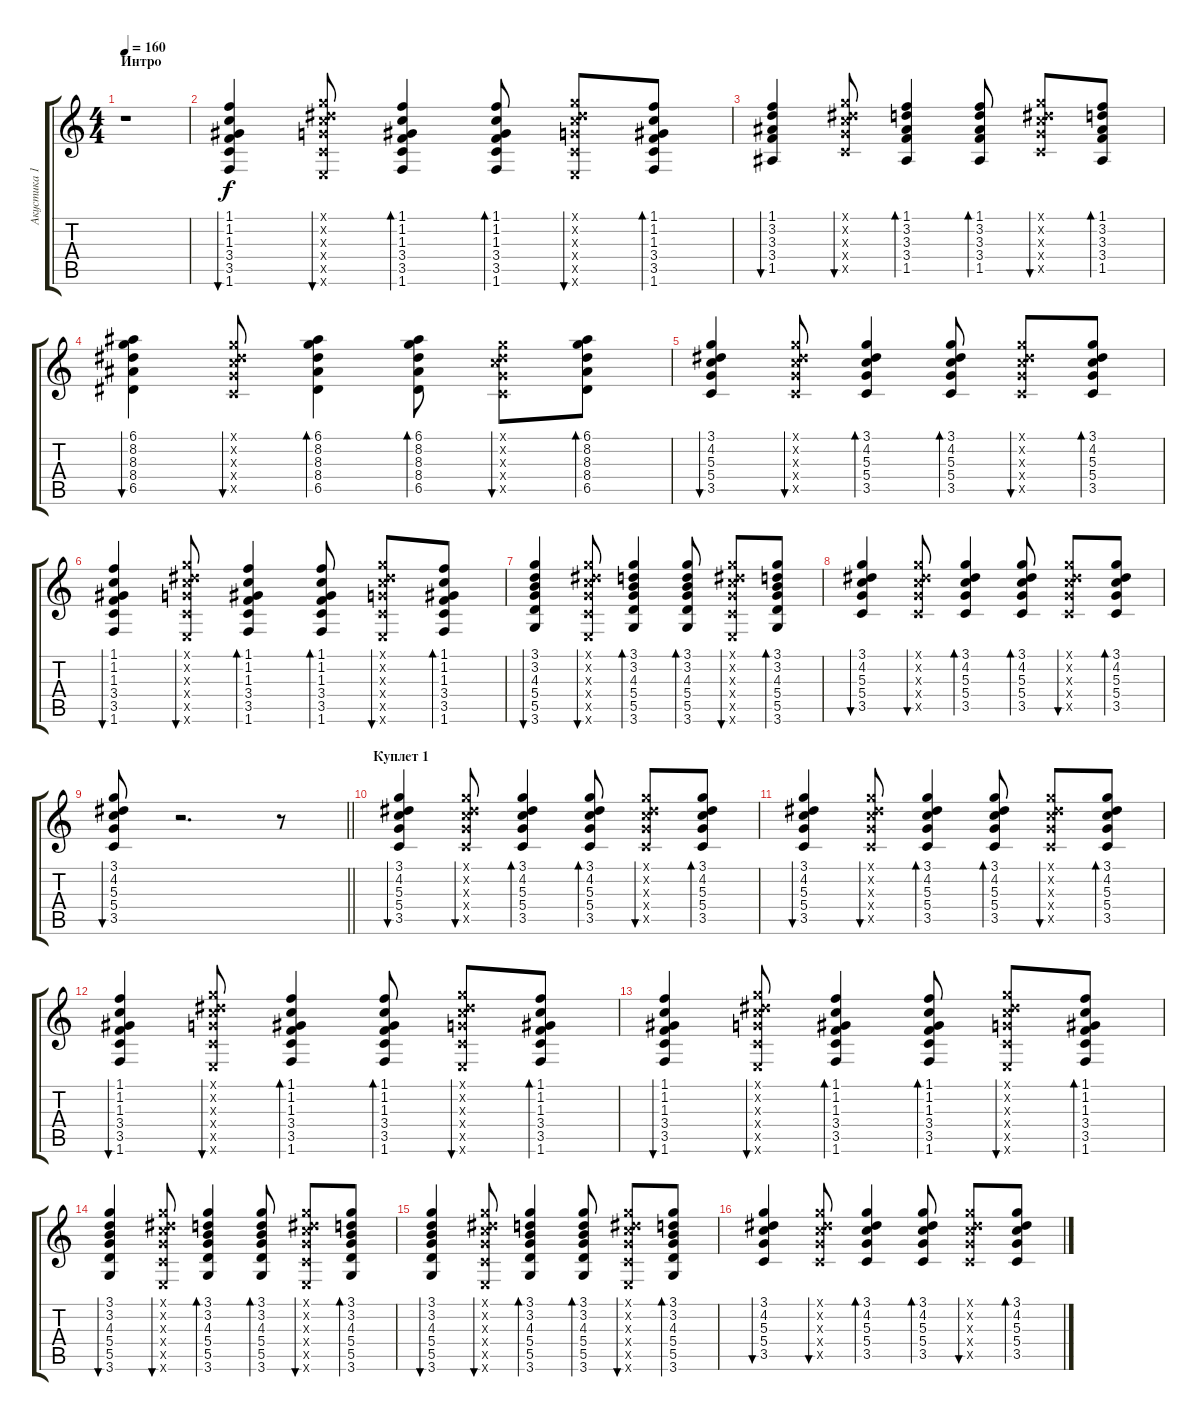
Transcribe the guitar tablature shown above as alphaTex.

\track ("Акустика 1" "Акустика 1") {instrument acousticguitarsteel}
\staff {score tabs}
\tuning (E4 B3 G3 D3 A2 E2) {hide}
\ts (4 4)
\section ("" "Интро")
\tempo 160
\clef g2
\ks c
r.1{dy f instrument acousticguitarsteel} |
(1.1 1.2 1.3 3.4 3.5 1.6).4{bu 60} (3.1{x} 4.2{x} 5.3{x} 5.4{x} 3.5{x} 0.6{x}).8{bu 60} (1.1 1.2 1.3 3.4 3.5 1.6).4{bd 60} (1.1 1.2 1.3 3.4 3.5 1.6).8{bd 60} (3.1{x} 4.2{x} 5.3{x} 5.4{x} 3.5{x} 0.6{x}).8{bu 60} (1.1 1.2 1.3 3.4 3.5 1.6).8{bd 60} |
(1.1 3.2 3.3 3.4 1.5).4{bu 60} (3.1{x} 4.2{x} 5.3{x} 5.4{x} 3.5{x}).8{bu 60} (1.1 3.2 3.3 3.4 1.5).4{bd 60} (1.1 3.2 3.3 3.4 1.5).8{bd 60} (3.1{x} 4.2{x} 5.3{x} 5.4{x} 3.5{x}).8{bu 60} (1.1 3.2 3.3 3.4 1.5).8{bd 60} |
(6.1 8.2 8.3 8.4 6.5).4{bu 60} (3.1{x} 4.2{x} 5.3{x} 5.4{x} 3.5{x}).8{bu 60} (6.1 8.2 8.3 8.4 6.5).4{bd 60} (6.1 8.2 8.3 8.4 6.5).8{bd 60} (3.1{x} 4.2{x} 5.3{x} 5.4{x} 3.5{x}).8{bu 60} (6.1 8.2 8.3 8.4 6.5).8{bd 60} |
(3.1 4.2 5.3 5.4 3.5).4{bu 60} (3.1{x} 4.2{x} 5.3{x} 5.4{x} 3.5{x}).8{bu 60} (3.1 4.2 5.3 5.4 3.5).4{bd 60} (3.1 4.2 5.3 5.4 3.5).8{bd 60} (3.1{x} 4.2{x} 5.3{x} 5.4{x} 3.5{x}).8{bu 60} (3.1 4.2 5.3 5.4 3.5).8{bd 60} |
(1.1 1.2 1.3 3.4 3.5 1.6).4{bu 60} (3.1{x} 4.2{x} 5.3{x} 5.4{x} 3.5{x} 0.6{x}).8{bu 60} (1.1 1.2 1.3 3.4 3.5 1.6).4{bd 60} (1.1 1.2 1.3 3.4 3.5 1.6).8{bd 60} (3.1{x} 4.2{x} 5.3{x} 5.4{x} 3.5{x} 0.6{x}).8{bu 60} (1.1 1.2 1.3 3.4 3.5 1.6).8{bd 60} |
(3.1 3.2 4.3 5.4 5.5 3.6).4{bu 60} (3.1{x} 4.2{x} 5.3{x} 5.4{x} 3.5{x} 0.6{x}).8{bu 60} (3.1 3.2 4.3 5.4 5.5 3.6).4{bd 60} (3.1 3.2 4.3 5.4 5.5 3.6).8{bd 60} (3.1{x} 4.2{x} 5.3{x} 5.4{x} 3.5{x} 0.6{x}).8{bu 60} (3.1 3.2 4.3 5.4 5.5 3.6).8{bd 60} |
(3.1 4.2 5.3 5.4 3.5).4{bu 60} (3.1{x} 4.2{x} 5.3{x} 5.4{x} 3.5{x}).8{bu 60} (3.1 4.2 5.3 5.4 3.5).4{bd 60} (3.1 4.2 5.3 5.4 3.5).8{bd 60} (3.1{x} 4.2{x} 5.3{x} 5.4{x} 3.5{x}).8{bu 60} (3.1 4.2 5.3 5.4 3.5).8{bd 60} |
\barLineRight lightlight
(3.1 4.2 5.3 5.4 3.5).8{bu 60} r.2{d} r.8 |
\section ("" "Куплет 1")
(3.1 4.2 5.3 5.4 3.5).4{bu 60} (3.1{x} 4.2{x} 5.3{x} 5.4{x} 3.5{x}).8{bu 60} (3.1 4.2 5.3 5.4 3.5).4{bd 60} (3.1 4.2 5.3 5.4 3.5).8{bd 60} (3.1{x} 4.2{x} 5.3{x} 5.4{x} 3.5{x}).8{bu 60} (3.1 4.2 5.3 5.4 3.5).8{bd 60} |
(3.1 4.2 5.3 5.4 3.5).4{bu 60} (3.1{x} 4.2{x} 5.3{x} 5.4{x} 3.5{x}).8{bu 60} (3.1 4.2 5.3 5.4 3.5).4{bd 60} (3.1 4.2 5.3 5.4 3.5).8{bd 60} (3.1{x} 4.2{x} 5.3{x} 5.4{x} 3.5{x}).8{bu 60} (3.1 4.2 5.3 5.4 3.5).8{bd 60} |
(1.1 1.2 1.3 3.4 3.5 1.6).4{bu 60} (3.1{x} 4.2{x} 5.3{x} 5.4{x} 3.5{x} 0.6{x}).8{bu 60} (1.1 1.2 1.3 3.4 3.5 1.6).4{bd 60} (1.1 1.2 1.3 3.4 3.5 1.6).8{bd 60} (3.1{x} 4.2{x} 5.3{x} 5.4{x} 3.5{x} 0.6{x}).8{bu 60} (1.1 1.2 1.3 3.4 3.5 1.6).8{bd 60} |
(1.1 1.2 1.3 3.4 3.5 1.6).4{bu 60} (3.1{x} 4.2{x} 5.3{x} 5.4{x} 3.5{x} 0.6{x}).8{bu 60} (1.1 1.2 1.3 3.4 3.5 1.6).4{bd 60} (1.1 1.2 1.3 3.4 3.5 1.6).8{bd 60} (3.1{x} 4.2{x} 5.3{x} 5.4{x} 3.5{x} 0.6{x}).8{bu 60} (1.1 1.2 1.3 3.4 3.5 1.6).8{bd 60} |
(3.1 3.2 4.3 5.4 5.5 3.6).4{bu 60} (3.1{x} 4.2{x} 5.3{x} 5.4{x} 3.5{x} 0.6{x}).8{bu 60} (3.1 3.2 4.3 5.4 5.5 3.6).4{bd 60} (3.1 3.2 4.3 5.4 5.5 3.6).8{bd 60} (3.1{x} 4.2{x} 5.3{x} 5.4{x} 3.5{x} 0.6{x}).8{bu 60} (3.1 3.2 4.3 5.4 5.5 3.6).8{bd 60} |
(3.1 3.2 4.3 5.4 5.5 3.6).4{bu 60} (3.1{x} 4.2{x} 5.3{x} 5.4{x} 3.5{x} 0.6{x}).8{bu 60} (3.1 3.2 4.3 5.4 5.5 3.6).4{bd 60} (3.1 3.2 4.3 5.4 5.5 3.6).8{bd 60} (3.1{x} 4.2{x} 5.3{x} 5.4{x} 3.5{x} 0.6{x}).8{bu 60} (3.1 3.2 4.3 5.4 5.5 3.6).8{bd 60} |
(3.1 4.2 5.3 5.4 3.5).4{bu 60} (3.1{x} 4.2{x} 5.3{x} 5.4{x} 3.5{x}).8{bu 60} (3.1 4.2 5.3 5.4 3.5).4{bd 60} (3.1 4.2 5.3 5.4 3.5).8{bd 60} (3.1{x} 4.2{x} 5.3{x} 5.4{x} 3.5{x}).8{bu 60} (3.1 4.2 5.3 5.4 3.5).8{bd 60}
